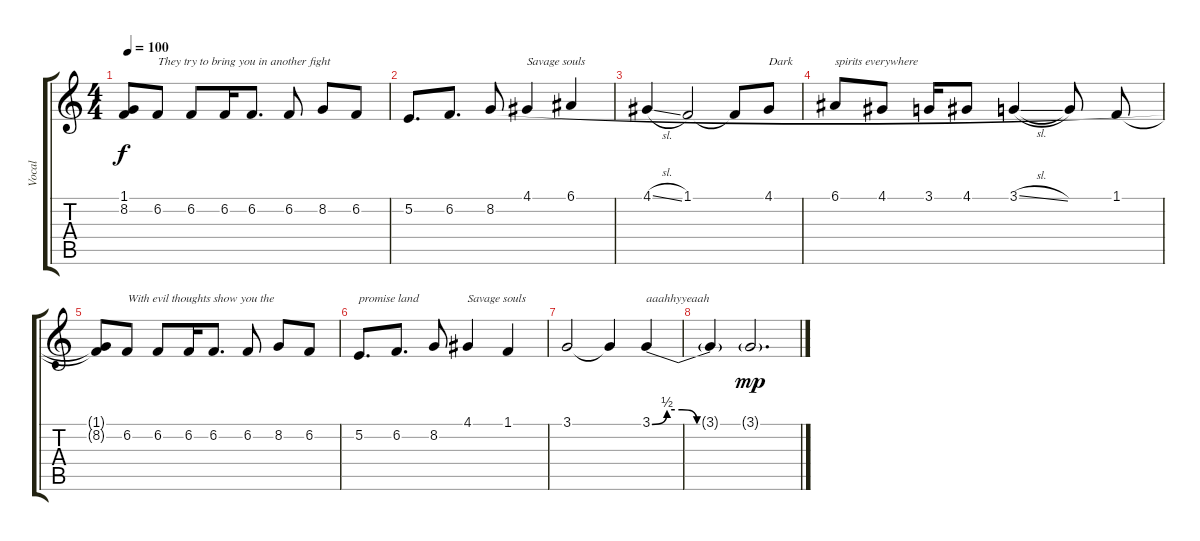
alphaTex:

\track ("Vocal" "Vocal") {instrument tenorsax}
\staff {score tabs}
\tuning (E4 B3 G3 D3 A2 E2) {hide}
\ts (4 4)
\tempo 100
\clef g2
\ks c
(1.1{t} 8.2{t}).8{dy f} 6.2.8{txt "They try to bring you in another fight"} 6.2.8 6.2.16 6.2.8{d} 6.2.8 8.2.8 6.2.8 |
5.2.8{d} 6.2.8{d} 8.2.8 4.1.4{txt "Savage souls"} 6.1.4 |
4.1{sl}.4 1.1.2 1.1{t}.8 4.1.8{txt "Dark"} |
6.1.8{txt "spirits everywhere"} 4.1.8 3.1.16 4.1.8 3.1{sl}.4 3.1{t}.8 1.1.8 |
(1.1{t} 8.2{t}).8 6.2.8{txt "With evil thoughts show you the"} 6.2.8 6.2.16 6.2.8{d} 6.2.8 8.2.8 6.2.8 |
5.2.8{d txt "promise land"} 6.2.8{d} 8.2.8 4.1.4{txt "Savage souls"} 1.1.4 |
3.1.2 3.1{t}.4 3.1{be (custom 0 0 10 2 20 2 30 0 60 0)}.4{txt "aaahhyyeaah"} |
3.1{t}.4 3.1{g}.2{d dy mp}
